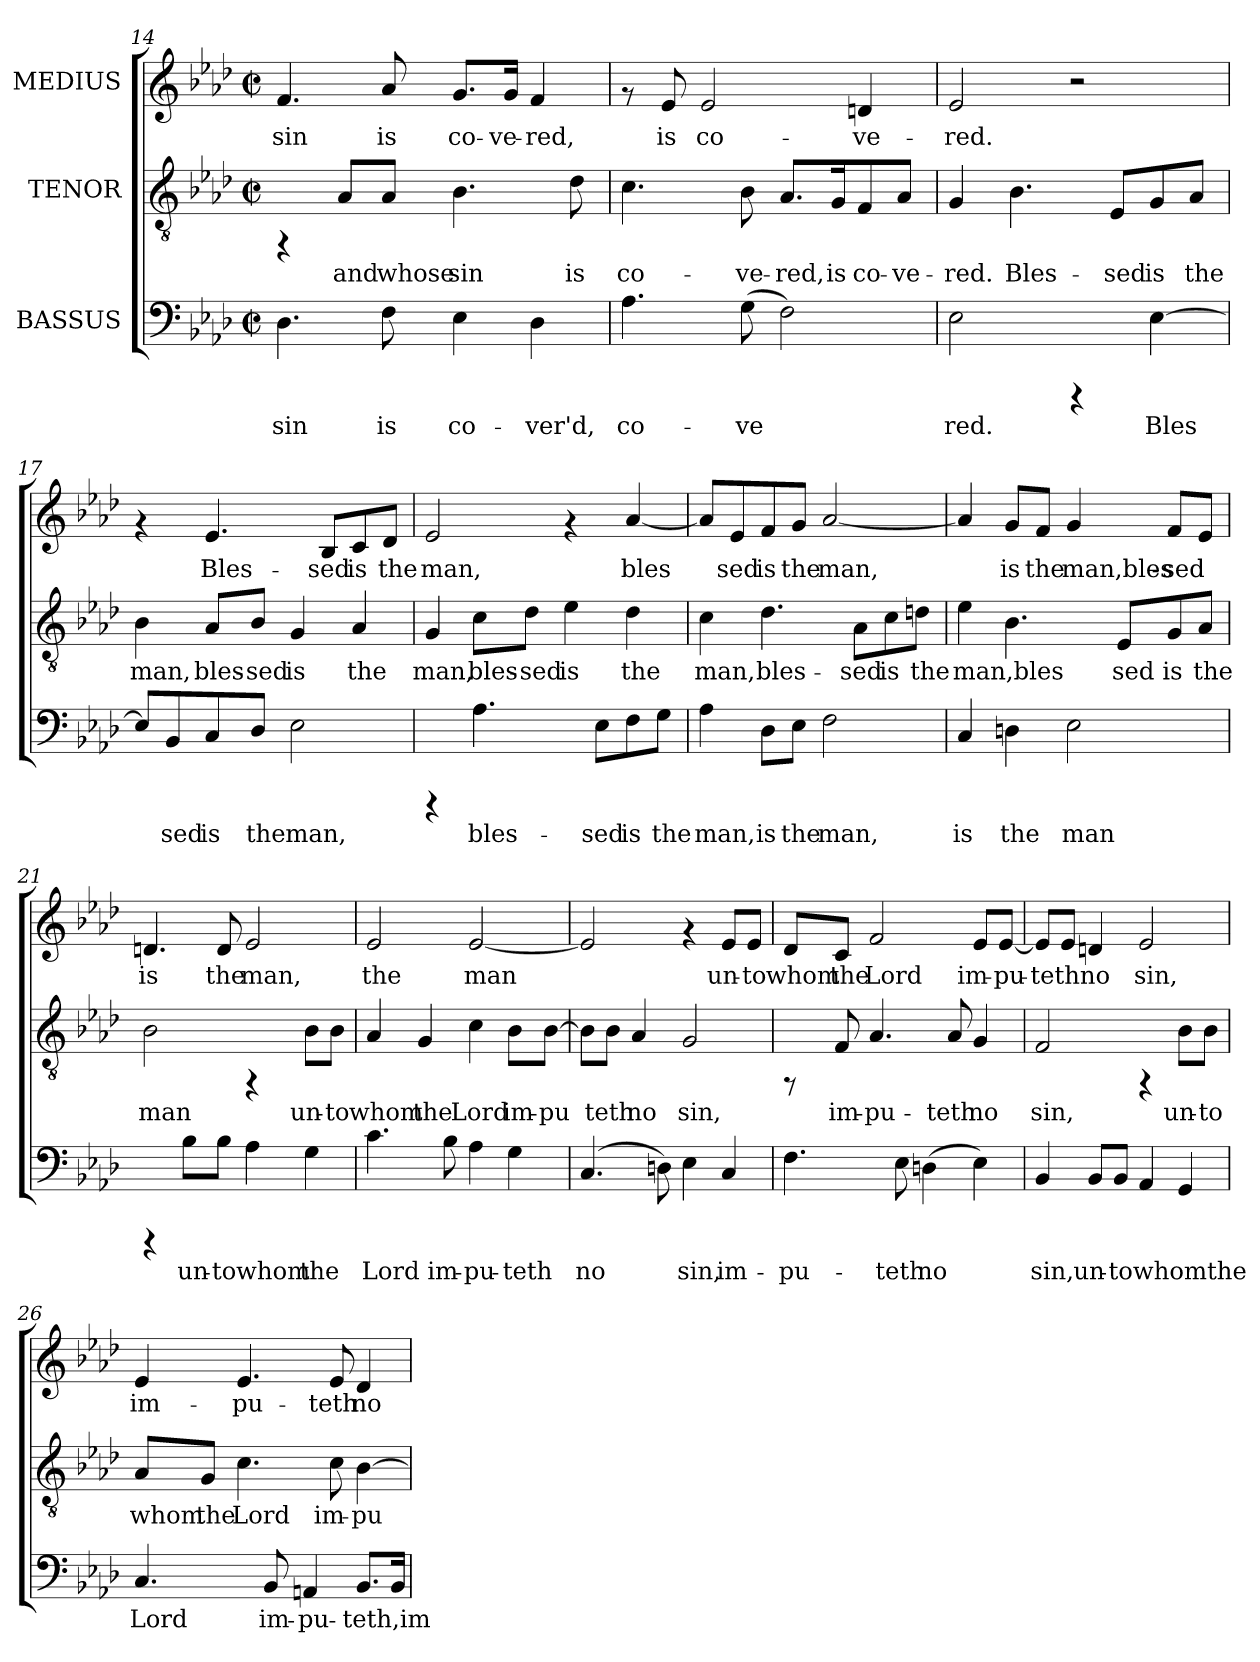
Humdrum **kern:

**kern	**text	**kern	**text	**kern	**text
*part3	*part3	*part2	*part2	*part1	*part1
*staff3	*staff3	*staff2	*staff2	*staff1	*staff1
*I"BASSUS	*	*I"TENOR	*	*I"MEDIUS	*
!!LO:PB:g=z
*clefF4	*	*clefGv2	*	*clefG2	*
*k[b-e-a-d-]	*	*k[b-e-a-d-]	*	*k[b-e-a-d-]	*
*A-:	*	*A-:	*	*A-:	*
*M2/2	*	*M2/2	*	*M2/2	*
*met(c|)	*	*met(c|)	*	*met(c|)	*
=14	=14	=14	=14	=14	=14
!	!LO:LY:b:cj	!	!	!	!LO:LY:b:rj
4.D-\	sin	4rFF	.	4.f/	sin
!	!	!	!LO:LY:b:cj	!	!
.	.	8A-/L	and	.	.
!	!LO:LY:b:cj	!	!LO:LY:b:cj	!	!LO:LY:b:rj
8F\	is	8A-/J	whose	8a-/	is
!	!LO:LY:b:cj	!	!LO:LY:b:cj	!	!LO:LY:b:rj
4E-\	co-	4.B-\	sin	8.g/L	co-
!	!	!	!	!	!LO:LY:b:rj
.	.	.	.	16g/J	-ve-
!	!LO:LY:b:cj	!	!	!	!LO:LY:b:rj
4D-\	-ver'd,	.	.	4f/	-red,
!	!	!	!LO:LY:b:cj	!	!
.	.	8d-\	is	.	.
=15	=15	=15	=15	=15	=15
!	!LO:LY:b:cj	!	!LO:LY:b:cj	!	!
4.A-\	co-	4.c\	co-	8rf	.
!	!	!	!	!	!LO:LY:b:rj
.	.	.	.	8e-/	is
!	!	!	!	!	!LO:LY:b:rj
.	.	.	.	2e-/	co-
!	!LO:LY:b:cj	!	!LO:LY:b:cj	!	!
(>8G\	-ve-	8B-\	-ve-	.	.
!	!LO:LY:b:cj	!	!LO:LY:b:cj	!	!
2F\)	--	8.A-/L	-red,	.	.
!	!	!	!LO:LY:b:cj	!	!
.	.	16G/	is	.	.
!	!	!	!LO:LY:b:cj	!	!LO:LY:b:rj
.	.	8F/	co-	4dn/	-ve-
!	!	!	!LO:LY:b:cj	!	!
.	.	8A-/J	-ve-	.	.
=16	=16	=16	=16	=16	=16
!	!LO:LY:b:cj	!	!LO:LY:b:cj	!	!LO:LY:b:rj
2E-\	-red.	4G/	-red.	2e-/	-red.
!	!	!	!LO:LY:b:cj	!	!
.	.	4.B-\	Bles-	.	.
4rCCC	.	.	.	2r	.
!	!	!	!LO:LY:b:cj	!	!
.	.	8E-/L	-sed	.	.
!	!LO:LY:b:cj	!	!LO:LY:b:cj	!	!
[>4E-\	Bles-	8G/	is	.	.
!	!	!	!LO:LY:b:cj	!	!
.	.	8A-/J	the	.	.
=17	=17	=17	=17	=17	=17
!	!LO:LY:b:cj	!	!LO:LY:b:cj	!	!
8E-/L]	--	4B-\	man,	4rf	.
!	!LO:LY:b:cj	!	!	!	!
8BB-/	-sed	.	.	.	.
!	!LO:LY:b:cj	!	!LO:LY:b:cj	!	!LO:LY:b:rj
8C/	is	8A-/L	bles-	4.e-/	Bles-
!	!LO:LY:b:cj	!	!LO:LY:b:cj	!	!
8D-/J	the	8B-/J	-sed	.	.
!	!LO:LY:b:cj	!	!LO:LY:b:cj	!	!
2E-\	man,	4G/	is	.	.
!	!	!	!	!	!LO:LY:b:rj
.	.	.	.	8B-/L	-sed
!	!	!	!LO:LY:b:cj	!	!LO:LY:b:rj
.	.	4A-/	the	8c/	is
!	!	!	!	!	!LO:LY:b:rj
.	.	.	.	8d-/J	the
=18	=18	=18	=18	=18	=18
!	!	!	!LO:LY:b:cj	!	!LO:LY:b:rj
4rCCC	.	4G/	man,	2e-/	man,
!	!LO:LY:b:cj	!	!LO:LY:b:cj	!	!
4.A-\	bles-	8c\L	bles-	.	.
!	!	!	!LO:LY:b:cj	!	!
.	.	8d-\J	-sed	.	.
!	!	!	!LO:LY:b:cj	!	!
.	.	4e-\	is	4rf	.
!	!LO:LY:b:cj	!	!	!	!
8E-\L	-sed	.	.	.	.
!	!LO:LY:b:cj	!	!LO:LY:b:cj	!	!LO:LY:b:rj
8F\	is	4d-\	the	[>4a-/	bles-
!	!LO:LY:b:cj	!	!	!	!
8G\J	the	.	.	.	.
!!LO:PB:g=z
=19	=19	=19	=19	=19	=19
!	!LO:LY:b:cj	!	!LO:LY:b:cj	!	!LO:LY:b:rj
4A-\	man,	4c\	man,	8a-/L]	--
!	!	!	!	!	!LO:LY:b:rj
.	.	.	.	8e-/	-sed
!	!LO:LY:b:cj	!	!LO:LY:b:cj	!	!LO:LY:b:rj
8D-\L	is	4.d-\	bles-	8f/	is
!	!LO:LY:b:cj	!	!	!	!LO:LY:b:rj
8E-\J	the	.	.	8g/J	the
!	!LO:LY:b:cj	!	!	!	!LO:LY:b:rj
2F\	man,	.	.	[<2a-/	man,
!	!	!	!LO:LY:b:cj	!	!
.	.	8A-\L	-sed	.	.
!	!	!	!LO:LY:b:cj	!	!
.	.	8c\	is	.	.
!	!	!	!LO:LY:b:cj	!	!
.	.	8dn\J	the	.	.
=20	=20	=20	=20	=20	=20
!	!LO:LY:b:cj	!	!LO:LY:b:cj	!	!LO:LY:b:rj
4C/	is	4e-\	man,bles-	4a-/]	.
!	!LO:LY:b:cj	!	!LO:LY:b:cj	!	!LO:LY:b:rj
4Dn\	the	4.B-\	--	8g/L	is
!	!	!	!	!	!LO:LY:b:rj
.	.	.	.	8f/J	the
!	!LO:LY:b:cj	!	!	!	!LO:LY:b:rj
2E-\	man	.	.	4g/	man,bles-
!	!	!	!LO:LY:b:cj	!	!
.	.	8E-/L	-sed	.	.
!	!	!	!LO:LY:b:cj	!	!LO:LY:b:rj
.	.	8G/	is	8f/L	-sed
!	!	!	!LO:LY:b:cj	!	!LO:LY:b:rj
.	.	8A-/J	the	8e-/J	.
=21	=21	=21	=21	=21	=21
!	!	!	!LO:LY:b:cj	!	!LO:LY:b:rj
4rCCC	.	2B-\	man	4.dn/	is
!	!LO:LY:b:cj	!	!	!	!
8B-\L	un-	.	.	.	.
!	!LO:LY:b:cj	!	!	!	!LO:LY:b:rj
8B-\J	-to	.	.	8d/	the
!	!LO:LY:b:cj	!	!	!	!LO:LY:b:rj
4A-\	whom	4rFF	.	2e-/	man,
!	!LO:LY:b:cj	!	!LO:LY:b:cj	!	!
4G\	the	8B-\L	un-	.	.
!	!	!	!LO:LY:b:cj	!	!
.	.	8B-\J	-to	.	.
=22	=22	=22	=22	=22	=22
!	!LO:LY:b:cj	!	!LO:LY:b:cj	!	!LO:LY:b:rj
4.c\	Lord	4A-/	whom	2e-/	the
!	!	!	!LO:LY:b:cj	!	!
.	.	4G/	the	.	.
!	!LO:LY:b:cj	!	!	!	!
8B-\	im-	.	.	.	.
!	!LO:LY:b:cj	!	!LO:LY:b:cj	!	!LO:LY:b:rj
4A-\	-pu-	4c\	Lord	[<2e-/	man
!	!LO:LY:b:cj	!	!LO:LY:b:cj	!	!
4G\	-teth	8B-\L	im-	.	.
!	!	!	!LO:LY:b:cj	!	!
.	.	[>8B-\J	-pu-	.	.
=23	=23	=23	=23	=23	=23
!	!LO:LY:b:cj	!	!LO:LY:b:cj	!	!LO:LY:b:rj
(>4.C/	no	8B-\L]	--	2e-/]	.
!	!	!	!LO:LY:b:cj	!	!
.	.	8B-\J	-teth	.	.
!	!	!	!LO:LY:b:cj	!	!
.	.	4A-/	no	.	.
!	!LO:LY:b:cj	!	!	!	!
8Dn\)	.	.	.	.	.
!	!LO:LY:b:cj	!	!LO:LY:b:cj	!	!
4E-\	sin,	2G/	sin,	4rf	.
!	!LO:LY:b:cj	!	!	!	!LO:LY:b:rj
4C/	im-	.	.	8e-/L	un-
!	!	!	!	!	!LO:LY:b:rj
.	.	.	.	8e-/J	-to
!!LO:LB:g=z
=24	=24	=24	=24	=24	=24
!	!LO:LY:b:cj	!	!	!	!LO:LY:b:rj
4.F\	-pu-	8rFF	.	8d-/L	whom
!	!	!	!LO:LY:b:cj	!	!LO:LY:b:rj
.	.	8F/	im-	8c/J	the
!	!	!	!LO:LY:b:cj	!	!LO:LY:b:rj
.	.	4.A-/	-pu-	2f/	Lord
!	!LO:LY:b:cj	!	!	!	!
8E-\	-teth	.	.	.	.
!	!LO:LY:b:cj	!	!	!	!
(>4Dn\	no	.	.	.	.
!	!	!	!LO:LY:b:cj	!	!
.	.	8A-/	-teth	.	.
!	!LO:LY:b:cj	!	!LO:LY:b:cj	!	!LO:LY:b:rj
4E-\)	.	4G/	no	8e-/L	im-
!	!	!	!	!	!LO:LY:b:rj
.	.	.	.	[<8e-/J	-pu-
=25	=25	=25	=25	=25	=25
!	!LO:LY:b:cj	!	!LO:LY:b:cj	!	!LO:LY:b:rj
4BB-/	sin,	2F/	sin,	8e-/L]	-tethno
!	!	!	!	!	!LO:LY:b:rj
.	.	.	.	8e-/J	.
!	!LO:LY:b:cj	!	!	!	!LO:LY:b:rj
8BB-/L	un-	.	.	4dn/	.
!	!LO:LY:b:cj	!	!	!	!
8BB-/J	-towhomthe	.	.	.	.
!	!LO:LY:b:cj	!	!	!	!LO:LY:b:rj
4AA-/	.	4rFF	.	2e-/	sin,
!	!LO:LY:b:cj	!	!LO:LY:b:cj	!	!
4GG/	.	8B-\L	un-	.	.
!	!	!	!LO:LY:b:cj	!	!
.	.	8B-\J	-to	.	.
=26	=26	=26	=26	=26	=26
!	!LO:LY:b:cj	!	!LO:LY:b:cj	!	!LO:LY:b:rj
4.C/	Lord	8A-/L	whom	4e-/	im-
!	!	!	!LO:LY:b:cj	!	!
.	.	8G/J	the	.	.
!	!	!	!LO:LY:b:cj	!	!LO:LY:b:rj
.	.	4.c\	Lord	4.e-/	-pu-
!	!LO:LY:b:cj	!	!	!	!
8BB-/	im-	.	.	.	.
!	!LO:LY:b:cj	!	!	!	!
4AAn/	-pu-	.	.	.	.
!	!	!	!LO:LY:b:cj	!	!LO:LY:b:rj
.	.	8c\	im-	8e-/	-teth
!	!LO:LY:b:cj	!	!LO:LY:b:cj	!	!LO:LY:b:rj
8.BB-/L	-teth,im-	[>4B-\	-pu-	4d-/	no
!	!LO:LY:b:cj	!	!	!	!
16BB-/J	--	.	.	.	.
=	=	=	=	=	=
*-	*-	*-	*-	*-	*-
